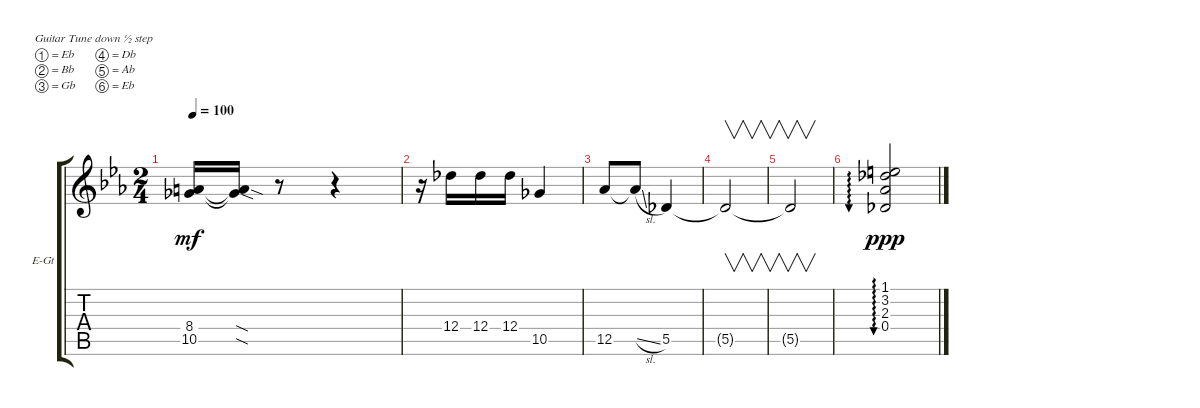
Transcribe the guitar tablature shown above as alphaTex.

\defaultSystemsLayout 4
\bracketExtendMode groupsimilarinstruments
\firstSystemTrackNameOrientation horizontal
\otherSystemsTrackNameOrientation horizontal
\track ("Yngwie Malmsteen" "E-Gt") {instrument overdrivenguitar}
\staff {score tabs}
\tuning (Eb4 Bb3 Gb3 Db3 Ab2 Eb2)
\ts (2 4)
\tempo 100
\clef g2
\ks cminor
(8.4 10.5).16{dy mf} (8.4{sod t} 10.5{sod t}).16 r.8 r.4 |
r.16 12.4.16 12.4.16 12.4.16 10.5.4 |
12.5.8 12.5{sl t}.8 5.5.4 |
5.5{t}.2{v} |
5.5{t}.2{v} |
(2.3 0.4 3.2 1.1).2{au 0 dy ppp}
